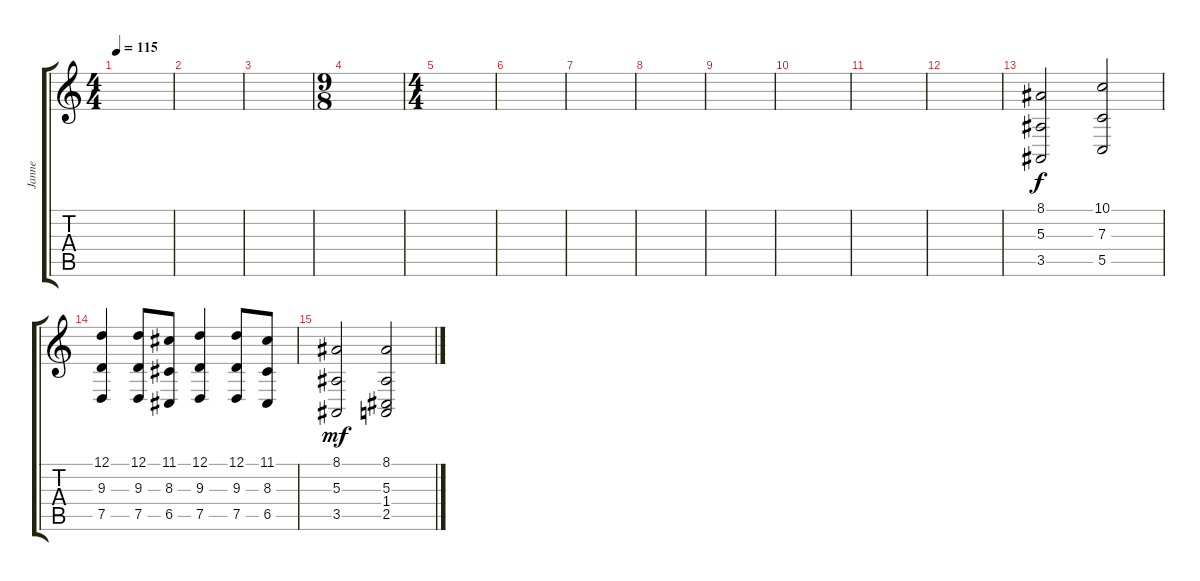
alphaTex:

\track ("Janne" "Janne") {instrument pad1newage}
\staff {score tabs}
\tuning (D4 A3 F3 C3 G2 D2) {hide}
\ts (4 4)
\tempo 115
\clef g2
\ks c
|
|
|
\ts (9 8)
|
\ts (4 4)
|
|
|
|
|
|
|
|
(8.1 5.3 3.5).2 (10.1 7.3 5.5).2 |
(12.1 9.3 7.5).4{dy f} (12.1 9.3 7.5).8 (11.1 8.3 6.5).8 (12.1 9.3 7.5).4 (12.1 9.3 7.5).8 (11.1 8.3 6.5).8 |
(8.1 5.3 3.5).2{dy mf} (8.1 5.3 1.4 2.5).2
